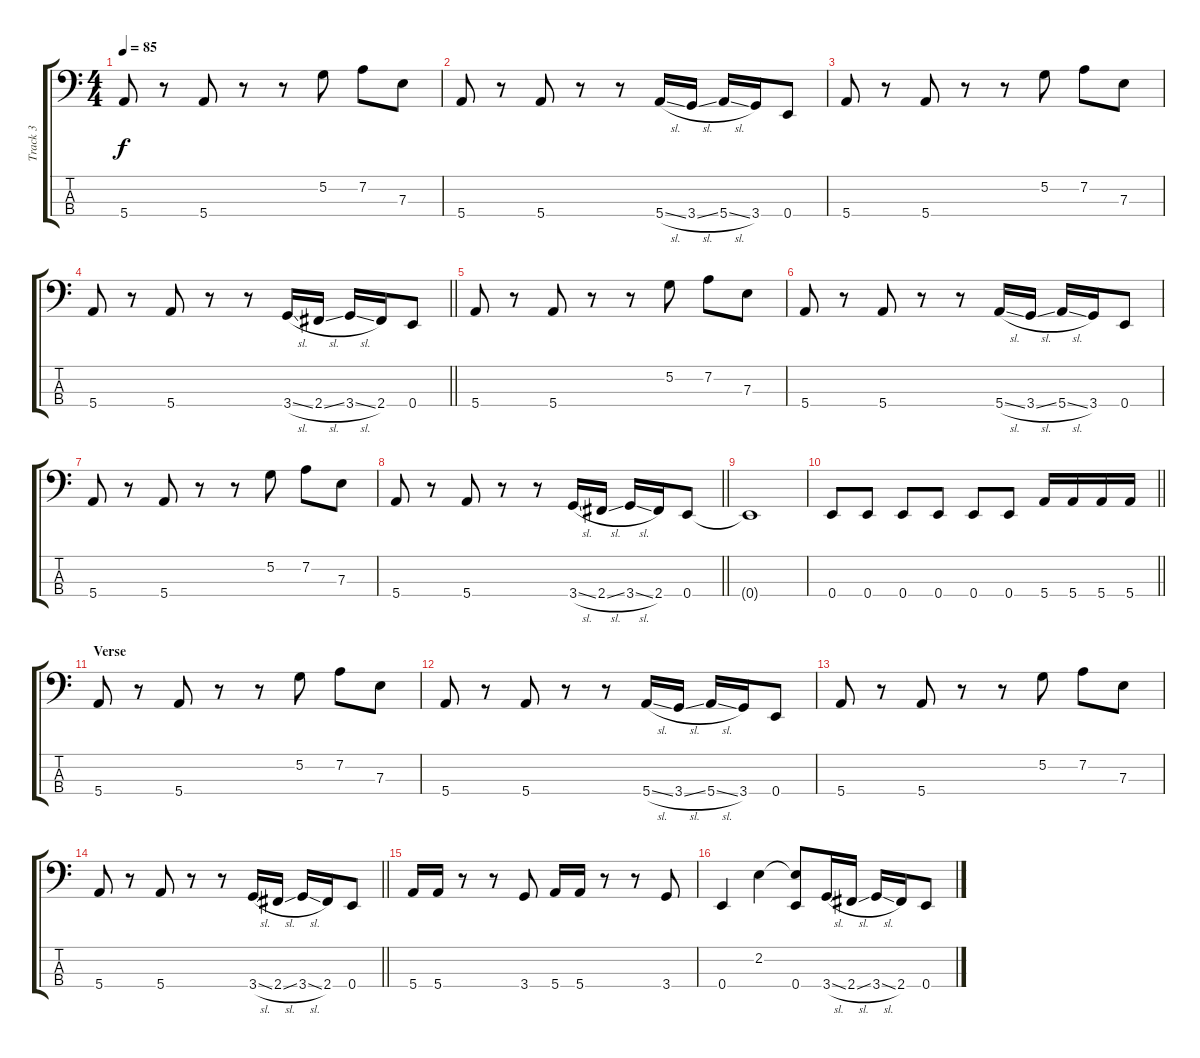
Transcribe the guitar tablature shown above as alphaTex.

\track ("Track 3" "Track 3") {instrument slapbass1}
\staff {score tabs}
\tuning (G2 D2 A1 E1) {hide}
\ts (4 4)
\tempo 85
\clef f4
\ks c
5.4.8{dy f} r.8 5.4.8 r.8 r.8 5.2.8 7.2.8 7.3.8 |
5.4.8 r.8 5.4.8 r.8 r.8 5.4{sl}.16 3.4{sl}.16 5.4{sl}.16 3.4.16 0.4.8 |
5.4.8 r.8 5.4.8 r.8 r.8 5.2.8 7.2.8 7.3.8 |
\barLineRight lightlight
5.4.8 r.8 5.4.8 r.8 r.8 3.4{sl}.16 2.4{sl}.16 3.4{sl}.16 2.4.16 0.4.8 |
5.4.8 r.8 5.4.8 r.8 r.8 5.2.8 7.2.8 7.3.8 |
5.4.8 r.8 5.4.8 r.8 r.8 5.4{sl}.16 3.4{sl}.16 5.4{sl}.16 3.4.16 0.4.8 |
5.4.8 r.8 5.4.8 r.8 r.8 5.2.8 7.2.8 7.3.8 |
\barLineRight lightlight
5.4.8 r.8 5.4.8 r.8 r.8 3.4{sl}.16 2.4{sl}.16 3.4{sl}.16 2.4.16 0.4.8 |
0.4{t}.1 |
\barLineRight lightlight
0.4.8 0.4.8 0.4.8 0.4.8 0.4.8 0.4.8 5.4.16 5.4.16 5.4.16 5.4.16 |
\section ("" "Verse")
5.4.8 r.8 5.4.8 r.8 r.8 5.2.8 7.2.8 7.3.8 |
5.4.8 r.8 5.4.8 r.8 r.8 5.4{sl}.16 3.4{sl}.16 5.4{sl}.16 3.4.16 0.4.8 |
5.4.8 r.8 5.4.8 r.8 r.8 5.2.8 7.2.8 7.3.8 |
\barLineRight lightlight
5.4.8 r.8 5.4.8 r.8 r.8 3.4{sl}.16 2.4{sl}.16 3.4{sl}.16 2.4.16 0.4.8 |
5.4.16 5.4.16 r.8 r.8 3.4.8 5.4.16 5.4.16 r.8 r.8 3.4.8 |
0.4.4 2.2.4 (2.2{t} 0.4).8 3.4{sl}.16 2.4{sl}.16 3.4{sl}.16 2.4.16 0.4.8
